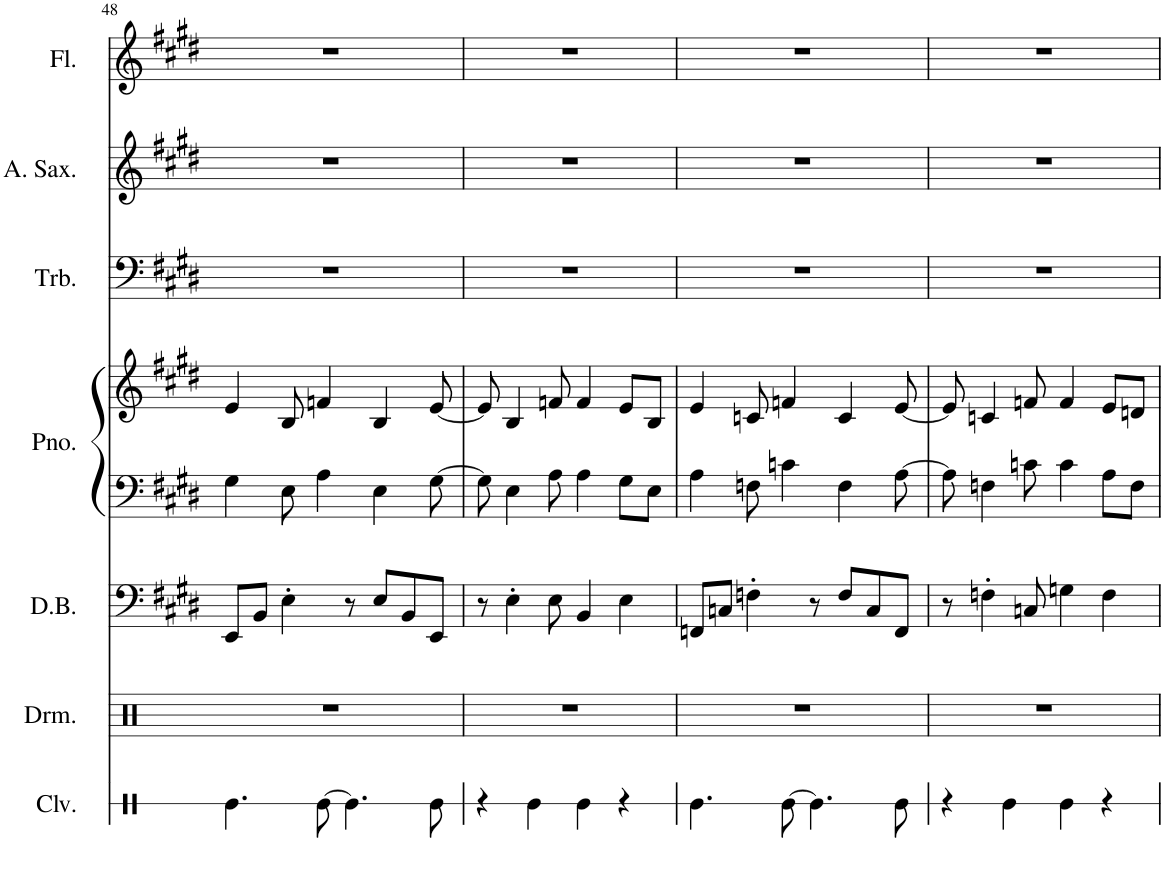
**kern	**kern	**kern	**kern	**kern	**kern	**kern	**kern
*part7	*part6	*part5	*part4	*part4	*part3	*part2	*part1
*staff8	*staff7	*staff6	*staff5	*staff4	*staff3	*staff2	*staff1
*I"Claves	*I"Drumset	*I"Double Bass	*I"Piano	*	*I"Trombone	*I"Alto Saxophone	*I"Flute
*I'Clv.	*I'Drm.	*I'D.B.	*I'Pno.	*	*I'Trb.	*I'A. Sax.	*I'Fl.
!!LO:PB:g=z
*clefX	*clefX	*clefF4	*clefF4	*clefG2	*clefF4	*clefG2	*clefG2
*	*	*Trd7c12	*	*	*	*Trd5c9	*
*k[]	*k[]	*k[f#c#g#d#]	*k[f#c#g#d#]	*k[f#c#g#d#]	*k[f#c#g#d#]	*k[f#c#g#d#]	*k[f#c#g#d#]
*M4/4	*M4/4	*M4/4	*M4/4	*M4/4	*M4/4	*M4/4	*M4/4
=48	=48	=48	=48	=48	=48	=48	=48
4.Re\	1r	8EE/L	4G#\	4e/	1r	1r	1r
.	.	8BB/J	.	.	.	.	.
.	.	4E'\	8E\	8B/	.	.	.
[8Re\	.	.	4A\	4fn/	.	.	.
4.Re\]	.	8r	.	.	.	.	.
.	.	8E/L	4E\	4B/	.	.	.
.	.	8BB/	.	.	.	.	.
8Re\	.	8EE/J	[8G#\	[8e/	.	.	.
=49	=49	=49	=49	=49	=49	=49	=49
4r	1r	8r	8G#\]	8e/]	1r	1r	1r
.	.	4E'\	4E\	4B/	.	.	.
4Re\	.	.	.	.	.	.	.
.	.	8E\	8A\	8fn/	.	.	.
4Re\	.	4BB/	4A\	4f/	.	.	.
4r	.	4E\	8G#\L	8e/L	.	.	.
.	.	.	8E\J	8B/J	.	.	.
=50	=50	=50	=50	=50	=50	=50	=50
4.Re\	1r	8FFn/L	4A\	4e/	1r	1r	1r
.	.	8Cn/J	.	.	.	.	.
.	.	4Fn'\	8Fn\	8cn/	.	.	.
[8Re\	.	.	4cn\	4fn/	.	.	.
4.Re\]	.	8r	.	.	.	.	.
.	.	8F/L	4F\	4c/	.	.	.
.	.	8C/	.	.	.	.	.
8Re\	.	8FF/J	[8A\	[8e/	.	.	.
=51	=51	=51	=51	=51	=51	=51	=51
4r	1r	8r	8A\]	8e/]	1r	1r	1r
.	.	4Fn'\	4Fn\	4cn/	.	.	.
4Re\	.	.	.	.	.	.	.
.	.	8Cn/	8cn\	8fn/	.	.	.
4Re\	.	4Gn\	4c\	4f/	.	.	.
4r	.	4F\	8A\L	8e/L	.	.	.
.	.	.	8F\J	8dn/J	.	.	.
=	=	=	=	=	=	=	=
*-	*-	*-	*-	*-	*-	*-	*-
